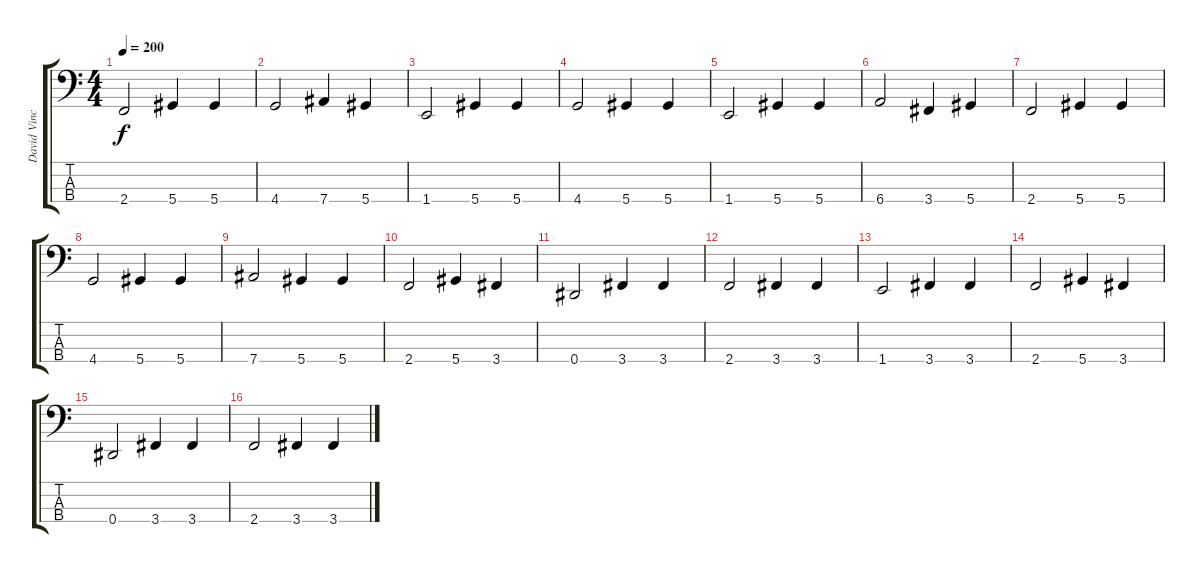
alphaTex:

\track ("David Vincent" "David Vinc") {instrument electricbasspick}
\staff {score tabs}
\tuning (Gb2 Db2 Ab1 Eb1) {hide}
\ts (4 4)
\tempo 200
\clef f4
\ks c
2.4.2{dy f} 5.4.4 5.4.4 |
4.4.2 7.4.4 5.4.4 |
1.4.2 5.4.4 5.4.4 |
4.4.2 5.4.4 5.4.4 |
1.4.2 5.4.4 5.4.4 |
6.4.2 3.4.4 5.4.4 |
2.4.2 5.4.4 5.4.4 |
4.4.2 5.4.4 5.4.4 |
7.4.2 5.4.4 5.4.4 |
2.4.2 5.4.4 3.4.4 |
0.4.2 3.4.4 3.4.4 |
2.4.2 3.4.4 3.4.4 |
1.4.2 3.4.4 3.4.4 |
2.4.2 5.4.4 3.4.4 |
0.4.2 3.4.4 3.4.4 |
2.4.2 3.4.4 3.4.4
